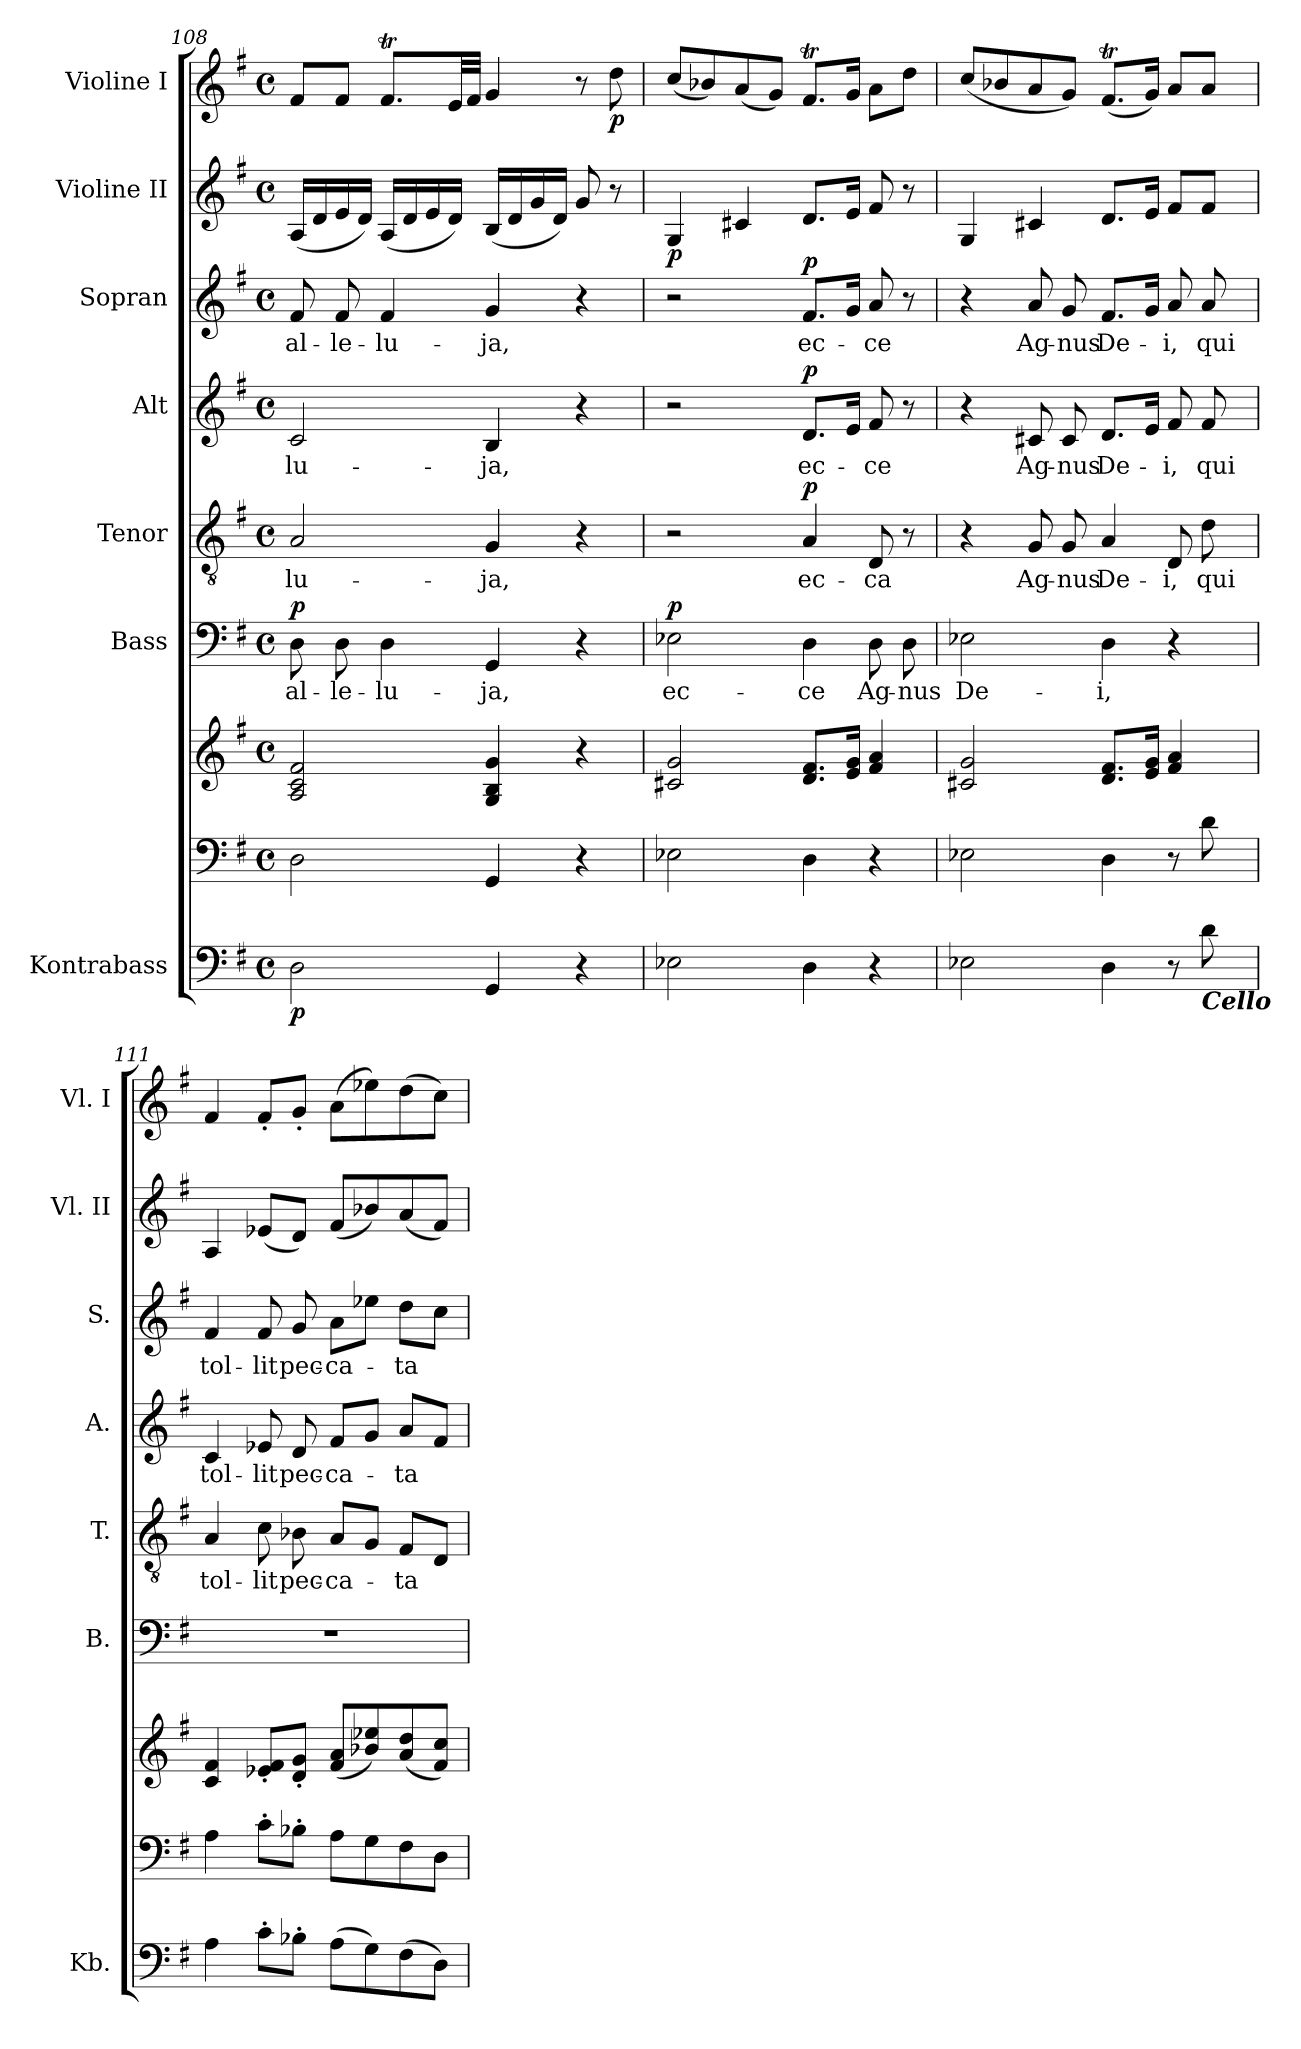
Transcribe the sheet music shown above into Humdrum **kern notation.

**kern	**dynam	**kern	**kern	**kern	**text	**dynam	**kern	**text	**dynam	**kern	**text	**dynam	**kern	**text	**dynam	**kern	**dynam	**kern	**dynam
*part8	*part8	*part7	*part7	*part6	*part6	*part6	*part5	*part5	*part5	*part4	*part4	*part4	*part3	*part3	*part3	*part2	*part2	*part1	*part1
*staff9	*staff9	*staff8	*staff7	*staff6	*staff6	*staff6	*staff5	*staff5	*staff5	*staff4	*staff4	*staff4	*staff3	*staff3	*staff3	*staff2	*staff2	*staff1	*staff1
*I"Kontrabass	*	*	*	*I"Bass	*	*	*I"Tenor	*	*	*I"Alt	*	*	*I"Sopran	*	*	*I"Violine II	*	*I"Violine I	*
*I'Kb.	*	*	*	*I'B.	*	*	*I'T.	*	*	*I'A.	*	*	*I'S.	*	*	*I'Vl. II	*	*I'Vl. I	*
*clefF4	*	*clefF4	*clefG2	*clefF4	*	*	*clefGv2	*	*	*clefG2	*	*	*clefG2	*	*	*clefG2	*	*clefG2	*
*ITrd7c12	*	*	*	*	*	*	*	*	*	*	*	*	*	*	*	*	*	*	*
*k[f#]	*	*k[f#]	*k[f#]	*k[f#]	*	*	*k[f#]	*	*	*k[f#]	*	*	*k[f#]	*	*	*k[f#]	*	*k[f#]	*
*G:	*	*G:	*G:	*G:	*	*	*G:	*	*	*G:	*	*	*G:	*	*	*G:	*	*G:	*
*M4/4	*	*M4/4	*M4/4	*M4/4	*	*	*M4/4	*	*	*M4/4	*	*	*M4/4	*	*	*M4/4	*	*M4/4	*
*met(c)	*	*met(c)	*met(c)	*met(c)	*	*	*met(c)	*	*	*met(c)	*	*	*met(c)	*	*	*met(c)	*	*met(c)	*
=108	=108	=108	=108	=108	=108	=108	=108	=108	=108	=108	=108	=108	=108	=108	=108	=108	=108	=108	=108
!	!LO:DY:b	!	!	!	!LO:LY:b	!LO:DY:a	!	!LO:LY:b	!	!	!LO:LY:b	!	!	!LO:LY:b	!	!	!	!	!
2DD\	p	2D\	2A/ 2c/ 2f#/	8D\	al-	p	2A/	-lu-	.	2c/	-lu-	.	8f#/	al-	.	(<16A/LL	.	8f#/L	.
.	.	.	.	.	.	.	.	.	.	.	.	.	.	.	.	16d/	.	.	.
!	!	!	!	!	!LO:LY:b	!	!	!	!	!	!	!	!	!LO:LY:b	!	!	!	!	!
.	.	.	.	8D\	-le-	.	.	.	.	.	.	.	8f#/	-le-	.	16e/	.	8f#/J	.
.	.	.	.	.	.	.	.	.	.	.	.	.	.	.	.	16d/JJ)	.	.	.
!	!	!	!	!	!LO:LY:b	!	!	!	!	!	!	!	!	!LO:LY:b	!	!	!	!	!
.	.	.	.	4D\	-lu-	.	.	.	.	.	.	.	4f#/	-lu-	.	(<16A/LL	.	8.f#t/L	.
.	.	.	.	.	.	.	.	.	.	.	.	.	.	.	.	16d/	.	.	.
.	.	.	.	.	.	.	.	.	.	.	.	.	.	.	.	16e/	.	.	.
.	.	.	.	.	.	.	.	.	.	.	.	.	.	.	.	16d/JJ)	.	32e/LL	.
.	.	.	.	.	.	.	.	.	.	.	.	.	.	.	.	.	.	32f#/JJJ	.
!	!	!	!	!	!LO:LY:b	!	!	!LO:LY:b	!	!	!LO:LY:b	!	!	!LO:LY:b	!	!	!	!	!
4GGG/	.	4GG/	4G/ 4B/ 4g/	4GG/	-ja,	.	4G/	-ja,	.	4B/	-ja,	.	4g/	-ja,	.	(<16B/LL	.	4g/	.
.	.	.	.	.	.	.	.	.	.	.	.	.	.	.	.	16d/	.	.	.
.	.	.	.	.	.	.	.	.	.	.	.	.	.	.	.	16g/	.	.	.
.	.	.	.	.	.	.	.	.	.	.	.	.	.	.	.	16d/JJ)	.	.	.
4r	.	4r	4r	4r	.	.	4r	.	.	4r	.	.	4r	.	.	8g/	.	8r	.
!	!	!	!	!	!	!	!	!	!	!	!	!	!	!	!	!	!	!	!LO:DY:b
.	.	.	.	.	.	.	.	.	.	.	.	.	.	.	.	8r	.	8dd\	p
=109	=109	=109	=109	=109	=109	=109	=109	=109	=109	=109	=109	=109	=109	=109	=109	=109	=109	=109	=109
!	!	!	!	!	!LO:LY:b	!LO:DY:a	!	!	!	!	!	!	!	!	!	!	!LO:DY:b	!	!
2EE-X\	.	2E-X\	2c#X/ 2g/	2E-X\	ec-	p	2r	.	.	2r	.	.	2r	.	.	4G/	p	(<8cc/L	.
.	.	.	.	.	.	.	.	.	.	.	.	.	.	.	.	.	.	8b-X/)	.
.	.	.	.	.	.	.	.	.	.	.	.	.	.	.	.	4c#X/	.	(<8a/	.
.	.	.	.	.	.	.	.	.	.	.	.	.	.	.	.	.	.	8g/J)	.
!	!	!	!	!	!LO:LY:b	!	!	!LO:LY:b	!LO:DY:a	!	!LO:LY:b	!LO:DY:a	!	!LO:LY:b	!LO:DY:a	!	!	!	!
4DD\	.	4D\	8.d/ 8.f#/L	4D\	-ce	.	4A/	ec-	p	8.d/L	ec-	p	8.f#/L	ec-	p	8.d/L	.	8.f#t/L	.
.	.	.	16e/ 16g/Jk	.	.	.	.	.	.	16e/Jk	.	.	16g/Jk	.	.	16e/Jk	.	16g/Jk	.
!	!	!	!	!	!LO:LY:b	!	!	!LO:LY:b	!	!	!LO:LY:b	!	!	!LO:LY:b	!	!	!	!	!
4r	.	4r	4f#/ 4a/	8D\	Ag-	.	8D/	-ca	.	8f#/	-ce	.	8a/	-ce	.	8f#/	.	8a\L	.
!	!	!	!	!	!LO:LY:b	!	!	!	!	!	!	!	!	!	!	!	!	!	!
.	.	.	.	8D\	-nus	.	8r	.	.	8r	.	.	8r	.	.	8r	.	8dd\J	.
!!LO:LB:g=z
=110	=110	=110	=110	=110	=110	=110	=110	=110	=110	=110	=110	=110	=110	=110	=110	=110	=110	=110	=110
!	!	!	!	!	!LO:LY:b	!	!	!	!	!	!	!	!	!	!	!	!	!	!
2EE-X\	.	2E-X\	2c#X/ 2g/	2E-X\	De-	.	4r	.	.	4r	.	.	4r	.	.	4G/	.	(<8cc/L	.
.	.	.	.	.	.	.	.	.	.	.	.	.	.	.	.	.	.	8b-X/	.
!	!	!	!	!	!	!	!	!LO:LY:b	!	!	!LO:LY:b	!	!	!LO:LY:b	!	!	!	!	!
.	.	.	.	.	.	.	8G/	Ag-	.	8c#X/	Ag-	.	8a/	Ag-	.	4c#X/	.	8a/	.
!	!	!	!	!	!	!	!	!LO:LY:b	!	!	!LO:LY:b	!	!	!LO:LY:b	!	!	!	!	!
.	.	.	.	.	.	.	8G/	-nus	.	8c#/	-nus	.	8g/	-nus	.	.	.	8g/J)	.
!	!	!	!	!	!LO:LY:b	!	!	!LO:LY:b	!	!	!LO:LY:b	!	!	!LO:LY:b	!	!	!	!	!
4DD\	.	4D\	8.d/ 8.f#/L	4D\	-i,	.	4A/	De-	.	8.d/L	De-	.	8.f#/L	De-	.	8.d/L	.	(<8.f#t/L	.
.	.	.	16e/ 16g/Jk	.	.	.	.	.	.	16e/Jk	.	.	16g/Jk	.	.	16e/Jk	.	16g/Jk)	.
!	!	!	!	!	!	!	!	!LO:LY:b	!	!	!LO:LY:b	!	!	!LO:LY:b	!	!	!	!	!
8r	.	8r	4f#/ 4a/	4r	.	.	8D/	-i,	.	8f#/	-i,	.	8a/	-i,	.	8f#/L	.	8a/L	.
!LO:TX:b:Bi:t=Cello	!	!	!	!	!	!	!	!	!	!	!	!	!	!	!	!	!	!	!
!	!	!	!	!	!	!	!	!LO:LY:b	!	!	!LO:LY:b	!	!	!LO:LY:b	!	!	!	!	!
8D\	.	8d\	.	.	.	.	8d\	qui	.	8f#/	qui	.	8a/	qui	.	8f#/J	.	8a/J	.
=111	=111	=111	=111	=111	=111	=111	=111	=111	=111	=111	=111	=111	=111	=111	=111	=111	=111	=111	=111
!	!	!	!	!	!	!	!	!LO:LY:b	!	!	!LO:LY:b	!	!	!LO:LY:b	!	!	!	!	!
4AA\	.	4A\	4c/ 4f#/	1r	.	.	4A/	tol-	.	4c/	tol-	.	4f#/	tol-	.	4A/	.	4f#/	.
!	!	!	!	!	!	!	!	!LO:LY:b	!	!	!LO:LY:b	!	!	!LO:LY:b	!	!	!	!	!
8C'>\L	.	8c'>\L	8e-X/'< 8f#/'<L	.	.	.	8c\	-lit	.	8e-X/	-lit	.	8f#/	-lit	.	(<8e-X/L	.	8f#'</L	.
!	!	!	!	!	!	!	!	!LO:LY:b	!	!	!LO:LY:b	!	!	!LO:LY:b	!	!	!	!	!
8BB-X'>\J	.	8B-X'>\J	8d/'< 8g/'<J	.	.	.	8B-X\	pec-	.	8d/	pec-	.	8g/	pec-	.	8d/J)	.	8g'</J	.
!	!	!	!	!	!	!	!	!LO:LY:b	!	!	!LO:LY:b	!	!	!LO:LY:b	!	!	!	!	!
(>8AA\L	.	8A\L	(<8f#/ 8a/L	.	.	.	8A/L	-ca-	.	8f#/L	-ca-	.	8a\L	-ca-	.	(<8f#/L	.	(>8a\L	.
8GG\)	.	8G\	8b-X/ 8ee-X/)	.	.	.	8G/J	.	.	8g/J	.	.	8ee-X\J	.	.	8b-X/)	.	8ee-X\)	.
!	!	!	!	!	!	!	!	!LO:LY:b	!	!	!LO:LY:b	!	!	!LO:LY:b	!	!	!	!	!
(>8FF#\	.	8F#\	(<8a/ 8dd/	.	.	.	8F#/L	-ta	.	8a/L	-ta	.	8dd\L	-ta	.	(<8a/	.	(>8dd\	.
8DD\J)	.	8D\J	8f#/ 8cc/J)	.	.	.	8D/J	.	.	8f#/J	.	.	8cc\J	.	.	8f#/J)	.	8cc\J)	.
=	=	=	=	=	=	=	=	=	=	=	=	=	=	=	=	=	=	=	=
*-	*-	*-	*-	*-	*-	*-	*-	*-	*-	*-	*-	*-	*-	*-	*-	*-	*-	*-	*-
